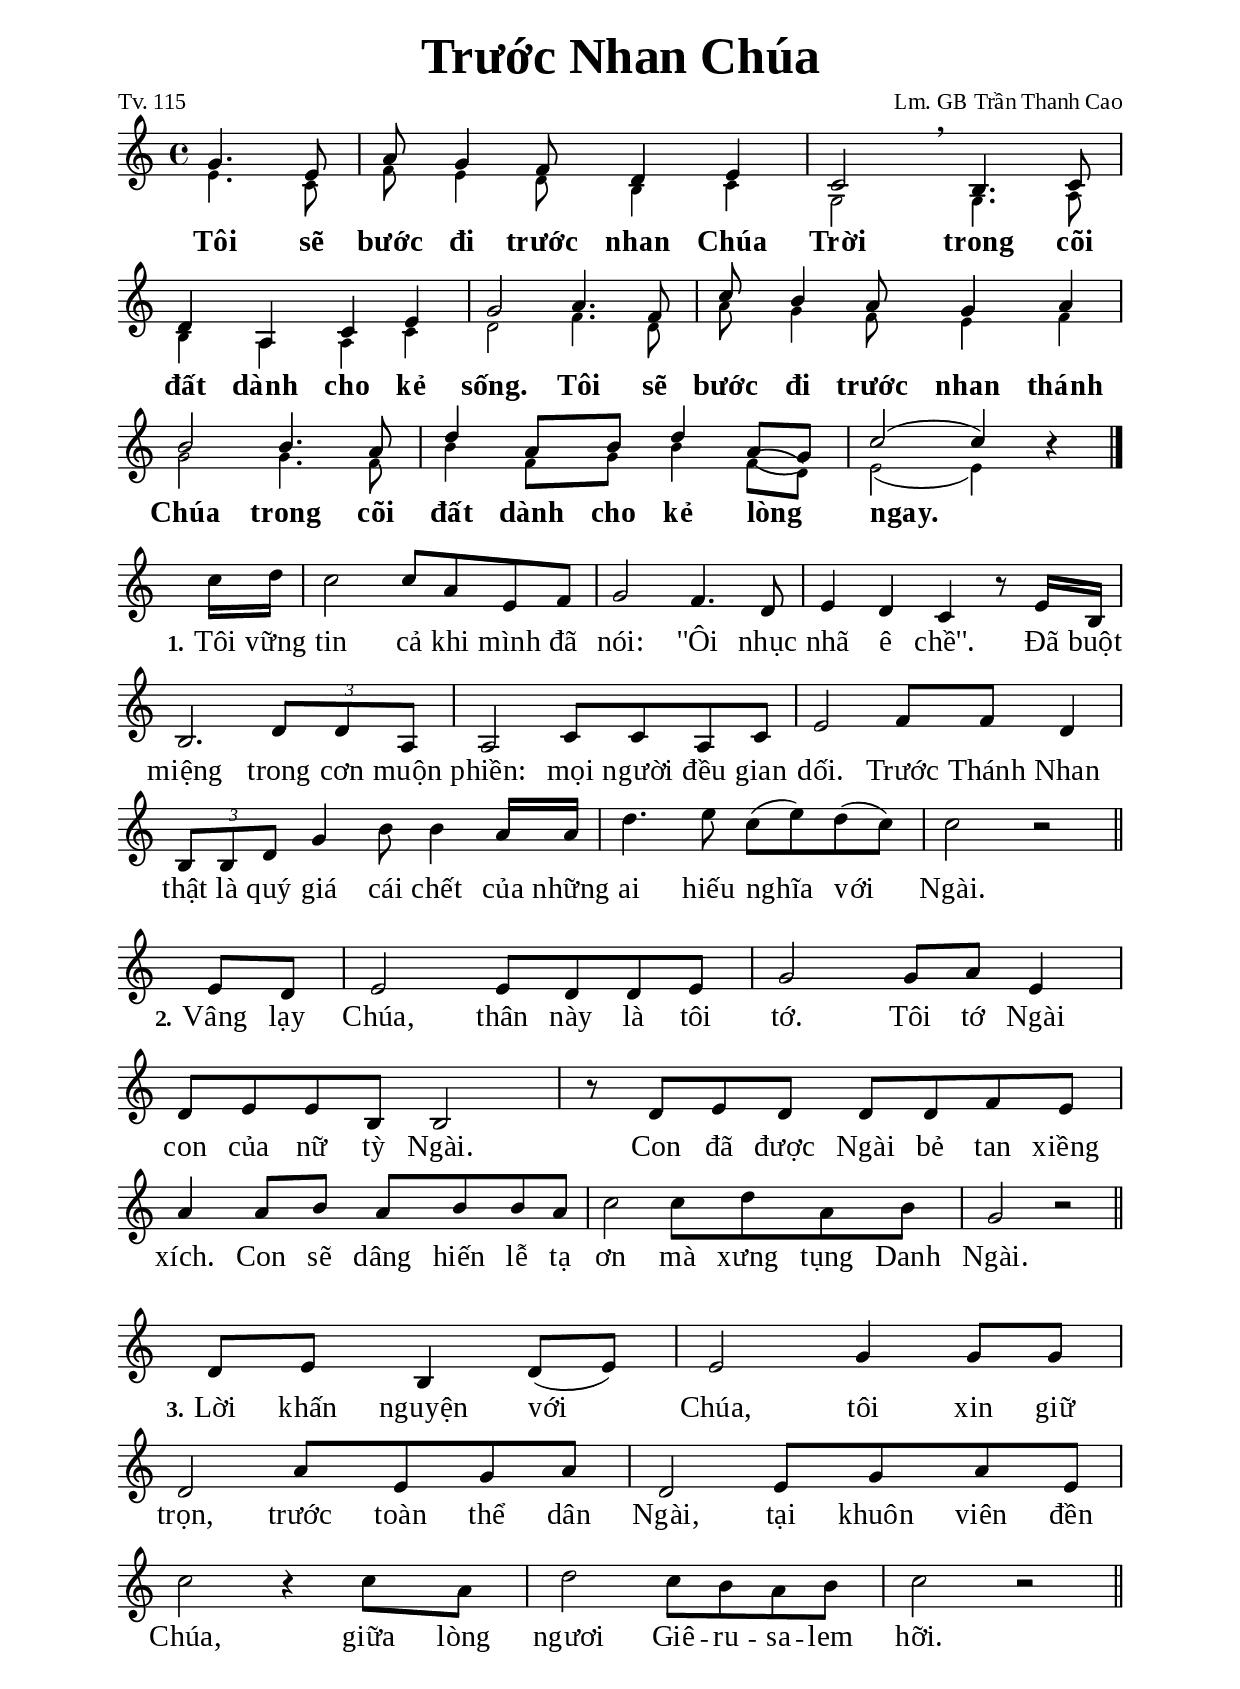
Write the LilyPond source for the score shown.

% Cài đặt chung
\version "2.22.1"
\include "english.ly"

\header {
  title = \markup { \fontsize #3 "Trước Nhan Chúa" }
  poet = "Tv. 115"
  composer = "Lm. GB Trần Thanh Cao"
  %arranger = " "
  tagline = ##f
}

\paper {
  #(set-paper-size "a4")
  top-margin = 10\mm
  bottom-margin = 10\mm
  left-margin = 20\mm
  right-margin = 20\mm
  indent = #0
  #(define fonts
    (make-pango-font-tree
      "Liberation Serif"
      "Liberation Serif"
      "Liberation Serif"
      (/ 20 20)))
  page-count = #1
}

% Nhạc điệp khúc
nhacDiepKhucSop = \relative c'' {
  \partial 2 g4. e8 |
  a g4 f8 d4 e |
  c2 \breathe b4. c8 |
  d4 a c e |
  g2 a4. f8 |
  c' b4 a8 g4 a |
  b2 b4. a8 |
  d4 a8 b d4 a8 _(g) |
  c2 (c4) r \bar "|."
}

nhacDiepKhucBas = \relative c' {
  \partial 2 e4. c8 |
  f e4 d8 b4 c |
  g2 g4. a8 |
  b4 a a c |
  d2 f4. d8 |
  a' g4 f8 e4 f |
  g2 g4. f8 |
  b4 f8 g b4 f8 ^(d) |
  e2 (e4) r
}

% Nhạc phiên khúc
nhacPhienKhucMot = \relative c'' {
  \partial 8 c16 d |
  c2 c8 a e f |
  g2 f4. d8 |
  e4 d c r8 e16 b |
  b2. \tuplet 3/2 { d8 d a } |
  a2 c8 c a c |
  e2 f8 f d4 |
  \tuplet 3/2 { b8 b d } g4 b8 b4 a16 a |
  d4. e8 c (e) d (c) |
  c2 r \bar "||"
}

nhacPhienKhucHai = \relative c' {
  \partial 4 e8 d |
  e2 e8 d d e |
  g2 g8 a e4 |
  d8 e e b b2 |
  r8 d e d d d f e |
  a4 a8 b a b b a |
  c2 c8 d a b |
  g2 r \bar "||"
}

nhacPhienKhucBa = \relative c' {
  \partial 2. d8 e b4 d8 (e) |
  e2 g4 g8 g |
  d2 a'8 e g a |
  d,2 e8 g a e |
  c'2 r4 c8 a |
  d2 c8 b a b |
  c2 r \bar "||"
}

% Lời điệp khúc
loiDiepKhuc = \lyricmode {
  Tôi sẽ bước đi trước nhan Chúa Trời
  trong cõi đất dành cho kẻ sống.
  Tôi sẽ bước đi trước nhan thánh Chúa
  trong cõi đất dành cho kẻ lòng ngay.
}

% Lời phiên khúc
loiPhienKhucMot = \lyricmode {
  \set stanza = #"1."
  Tôi vững tin cả khi mình đã nói:
  ''Ôi nhục nhã ê chề''.
  Đã buột miệng trong cơn muộn phiền:
  mọi người đều gian dối.
  Trước Thánh Nhan thật là quý giá
  cái chết của những ai hiếu nghĩa với Ngài.
}

loiPhienKhucHai = \lyricmode {
  \set stanza = #"2."
  Vâng lạy Chúa, thân này là tôi tớ.
  Tôi tớ Ngài
  con của nữ tỳ Ngài.
  Con đã được Ngài bẻ tan xiềng xích.
  Con sẽ dâng hiến lễ tạ ơn mà xưng tụng Danh Ngài.
}

loiPhienKhucBa = \lyricmode {
  \set stanza = #"3."
  Lời khấn nguyện với Chúa, tôi xin giữ trọn,
  trước toàn thể dân Ngài, tại khuôn viên đền Chúa,
  giữa lòng ngươi Giê -- ru -- sa -- lem hỡi.
}


% Dàn trang
\score {
  \new ChoirStaff <<
    \new Staff = diepKhuc \with {
        \consists "Merge_rests_engraver"
        %\magnifyStaff #(magstep +1)
      }
      <<
      \new Voice = beSop {
        \voiceOne \key c \major \time 4/4 \nhacDiepKhucSop
      }
      \new Voice = beBas {
        \override NoteHead.font-size = #-2
        \voiceTwo \key c \major \time 4/4 \nhacDiepKhucBas
      }
    >>
    \new Lyrics \lyricsto beSop \loiDiepKhuc
  >>
  \layout {
    \override Lyrics.LyricText.font-series = #'bold
    \override Lyrics.LyricText.font-size = #+2.5
    \override Lyrics.LyricSpace.minimum-distance = #2.5
    \override Score.BarNumber.break-visibility = ##(#f #f #f)
    \override Score.SpacingSpanner.uniform-stretching = ##t
  }
}

\score {
  \new ChoirStaff <<
    \new Staff = phienKhuc \with {
        %\magnifyStaff #(magstep +1)
      }
      <<
      \new Voice = beSop {
        \key c \major \time 4/4 \nhacPhienKhucMot
      }
    >>
    \new Lyrics \lyricsto beSop \loiPhienKhucMot
  >>
  \layout {
    \override Staff.TimeSignature.transparent = ##t
    \override Lyrics.LyricText.font-size = #+2.5
    \override Lyrics.LyricSpace.minimum-distance = #0.8
    \override Score.BarNumber.break-visibility = ##(#f #f #f)
    \override Score.SpacingSpanner.uniform-stretching = ##t
  }
}

\score {
  \new ChoirStaff <<
    \new Staff = phienKhuc \with {
        %\magnifyStaff #(magstep +1)
      }
      <<
      \new Voice = beSop {
        \key c \major \time 4/4 \nhacPhienKhucHai
      }
    >>
    \new Lyrics \lyricsto beSop \loiPhienKhucHai
  >>
  \layout {
    \override Staff.TimeSignature.transparent = ##t
    \override Lyrics.LyricText.font-size = #+2.5
    \override Lyrics.LyricSpace.minimum-distance = #2.0
    \override Score.BarNumber.break-visibility = ##(#f #f #f)
    \override Score.SpacingSpanner.uniform-stretching = ##t
  }
}

\score {
  \new ChoirStaff <<
    \new Staff = phienKhuc \with {
        %\magnifyStaff #(magstep +1)
      }
      <<
      \new Voice = beSop {
        \key c \major \time 4/4 \nhacPhienKhucBa
      }
    >>
    \new Lyrics \lyricsto beSop \loiPhienKhucBa
  >>
  \layout {
    \override Staff.TimeSignature.transparent = ##t
    \override Lyrics.LyricText.font-size = #+2.5
    \override Lyrics.LyricSpace.minimum-distance = #4.0
    \override Score.BarNumber.break-visibility = ##(#f #f #f)
    \override Score.SpacingSpanner.uniform-stretching = ##t
  }
}
